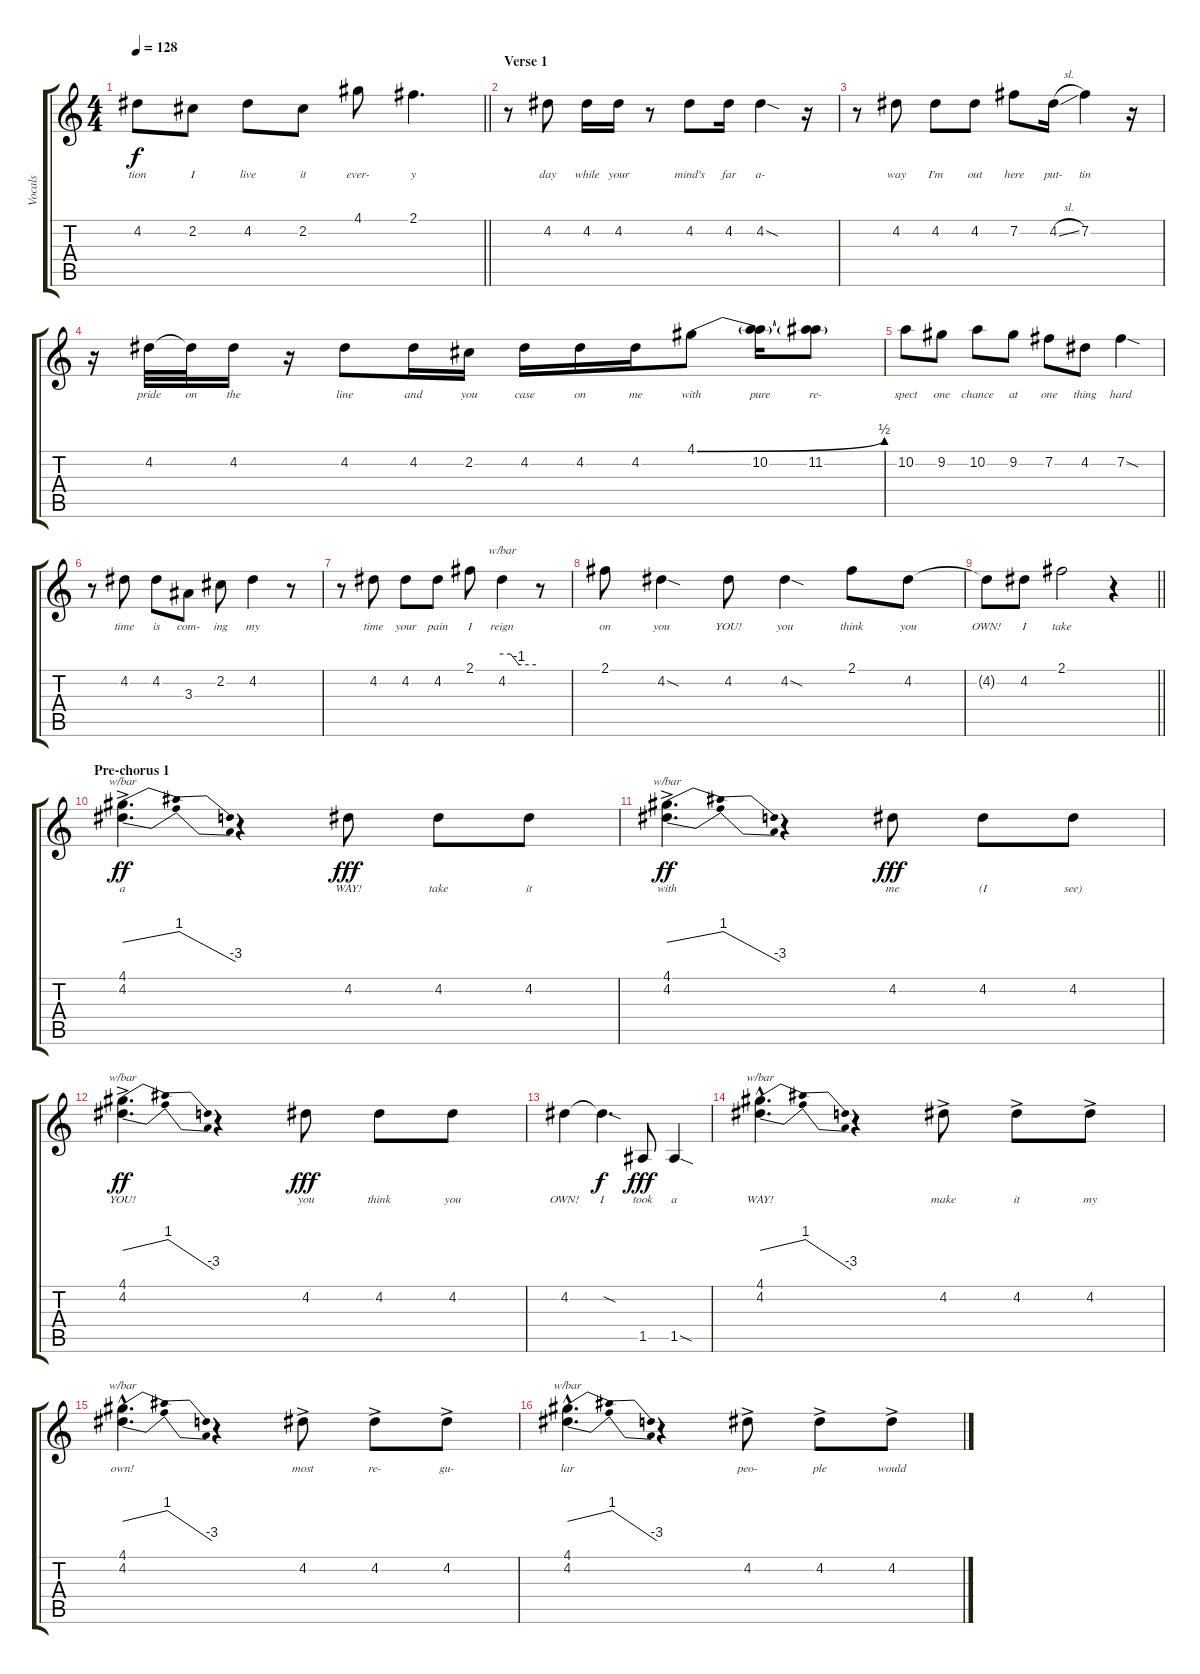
\track ("Vocals" "Vocals") {instrument overdrivenguitar}
\staff {score tabs}
\tuning (E4 B3 G3 D3 A2 E2) {hide}
\ts (4 4)
\tempo 128
\clef g2
\barLineRight lightlight
\ks c
4.2{t}.8{lyrics (0 "tion") lyrics (1 "") lyrics (2 "") lyrics (3 "") lyrics (4 "") dy f} 2.2.8{lyrics (0 "I") lyrics (1 "") lyrics (2 "") lyrics (3 "") lyrics (4 "")} 4.2.8{lyrics (0 "live") lyrics (1 "") lyrics (2 "") lyrics (3 "") lyrics (4 "")} 2.2.8{lyrics (0 "it") lyrics (1 "") lyrics (2 "") lyrics (3 "") lyrics (4 "")} 4.1.8{lyrics (0 "ever-") lyrics (1 "") lyrics (2 "") lyrics (3 "") lyrics (4 "")} 2.1.4{d lyrics (0 "y") lyrics (1 "") lyrics (2 "") lyrics (3 "") lyrics (4 "")} |
\section ("" "Verse 1")
r.8 4.2.8{lyrics (0 "day") lyrics (1 "") lyrics (2 "") lyrics (3 "") lyrics (4 "")} 4.2.16{lyrics (0 "while") lyrics (1 "") lyrics (2 "") lyrics (3 "") lyrics (4 "")} 4.2.16{lyrics (0 "your") lyrics (1 "") lyrics (2 "") lyrics (3 "") lyrics (4 "")} r.8 4.2.8{lyrics (0 "mind's") lyrics (1 "") lyrics (2 "") lyrics (3 "") lyrics (4 "")} 4.2.16{lyrics (0 "far") lyrics (1 "") lyrics (2 "") lyrics (3 "") lyrics (4 "")} 4.2{sod}.4{lyrics (0 "a-") lyrics (1 "") lyrics (2 "") lyrics (3 "") lyrics (4 "")} r.16 |
r.8 4.2.8{lyrics (0 "way") lyrics (1 "") lyrics (2 "") lyrics (3 "") lyrics (4 "")} 4.2.8{lyrics (0 "I'm") lyrics (1 "") lyrics (2 "") lyrics (3 "") lyrics (4 "")} 4.2.8{lyrics (0 "out") lyrics (1 "") lyrics (2 "") lyrics (3 "") lyrics (4 "")} 7.2.8{lyrics (0 "here") lyrics (1 "") lyrics (2 "") lyrics (3 "") lyrics (4 "")} 4.2{sl}.16{lyrics (0 "put-") lyrics (1 "") lyrics (2 "") lyrics (3 "") lyrics (4 "")} 7.2.4{lyrics (0 "tin") lyrics (1 "") lyrics (2 "") lyrics (3 "") lyrics (4 "")} r.16 |
r.16 4.2.32{lyrics (0 "pride") lyrics (1 "") lyrics (2 "") lyrics (3 "") lyrics (4 "")} 4.2{t}.32{lyrics (0 "on") lyrics (1 "") lyrics (2 "") lyrics (3 "") lyrics (4 "")} 4.2.16{lyrics (0 "the") lyrics (1 "") lyrics (2 "") lyrics (3 "") lyrics (4 "")} r.16 4.2.8{lyrics (0 "line") lyrics (1 "") lyrics (2 "") lyrics (3 "") lyrics (4 "")} 4.2.16{lyrics (0 "and") lyrics (1 "") lyrics (2 "") lyrics (3 "") lyrics (4 "")} 2.2.16{lyrics (0 "you") lyrics (1 "") lyrics (2 "") lyrics (3 "") lyrics (4 "")} 4.2.16{lyrics (0 "case") lyrics (1 "") lyrics (2 "") lyrics (3 "") lyrics (4 "")} 4.2.16{lyrics (0 "on") lyrics (1 "") lyrics (2 "") lyrics (3 "") lyrics (4 "")} 4.2.16{lyrics (0 "me") lyrics (1 "") lyrics (2 "") lyrics (3 "") lyrics (4 "")} 4.1{be (bend 0 0 60 2)}.8{lyrics (0 "with") lyrics (1 "") lyrics (2 "") lyrics (3 "") lyrics (4 "")} (4.1{t} 10.2).16{lyrics (0 "pure") lyrics (1 "") lyrics (2 "") lyrics (3 "") lyrics (4 "")} (4.1{t} 11.2).8{lyrics (0 "re-") lyrics (1 "") lyrics (2 "") lyrics (3 "") lyrics (4 "")} |
10.2.8{lyrics (0 "spect") lyrics (1 "") lyrics (2 "") lyrics (3 "") lyrics (4 "")} 9.2.8{lyrics (0 "one") lyrics (1 "") lyrics (2 "") lyrics (3 "") lyrics (4 "")} 10.2.8{lyrics (0 "chance") lyrics (1 "") lyrics (2 "") lyrics (3 "") lyrics (4 "")} 9.2.8{lyrics (0 "at") lyrics (1 "") lyrics (2 "") lyrics (3 "") lyrics (4 "")} 7.2.8{lyrics (0 "one") lyrics (1 "") lyrics (2 "") lyrics (3 "") lyrics (4 "")} 4.2.8{lyrics (0 "thing") lyrics (1 "") lyrics (2 "") lyrics (3 "") lyrics (4 "")} 7.2{sod}.4{lyrics (0 "hard") lyrics (1 "") lyrics (2 "") lyrics (3 "") lyrics (4 "")} |
r.8 4.2.8{lyrics (0 "time") lyrics (1 "") lyrics (2 "") lyrics (3 "") lyrics (4 "")} 4.2.8{lyrics (0 "is") lyrics (1 "") lyrics (2 "") lyrics (3 "") lyrics (4 "")} 3.3.8{lyrics (0 "com-") lyrics (1 "") lyrics (2 "") lyrics (3 "") lyrics (4 "")} 2.2.8{lyrics (0 "ing") lyrics (1 "") lyrics (2 "") lyrics (3 "") lyrics (4 "")} 4.2.4{lyrics (0 "my") lyrics (1 "") lyrics (2 "") lyrics (3 "") lyrics (4 "")} r.8 |
r.8 4.2.8{lyrics (0 "time") lyrics (1 "") lyrics (2 "") lyrics (3 "") lyrics (4 "")} 4.2.8{lyrics (0 "your") lyrics (1 "") lyrics (2 "") lyrics (3 "") lyrics (4 "")} 4.2.8{lyrics (0 "pain") lyrics (1 "") lyrics (2 "") lyrics (3 "") lyrics (4 "")} 2.1.8{lyrics (0 "I") lyrics (1 "") lyrics (2 "") lyrics (3 "") lyrics (4 "")} 4.2.4{tbe (custom default 0 0 15 0 30 -4 60 -4) lyrics (0 "reign") lyrics (1 "") lyrics (2 "") lyrics (3 "") lyrics (4 "")} r.8 |
2.1.8{lyrics (0 "on") lyrics (1 "") lyrics (2 "") lyrics (3 "") lyrics (4 "")} 4.2{sod}.4{lyrics (0 "you") lyrics (1 "") lyrics (2 "") lyrics (3 "") lyrics (4 "")} 4.2.8{lyrics (0 "YOU!") lyrics (1 "") lyrics (2 "") lyrics (3 "") lyrics (4 "")} 4.2{sod}.4{lyrics (0 "you") lyrics (1 "") lyrics (2 "") lyrics (3 "") lyrics (4 "")} 2.1.8{lyrics (0 "think") lyrics (1 "") lyrics (2 "") lyrics (3 "") lyrics (4 "")} 4.2.8{lyrics (0 "you") lyrics (1 "") lyrics (2 "") lyrics (3 "") lyrics (4 "")} |
\barLineRight lightlight
4.2{t}.8{lyrics (0 "OWN!") lyrics (1 "") lyrics (2 "") lyrics (3 "") lyrics (4 "")} 4.2.8{lyrics (0 "I") lyrics (1 "") lyrics (2 "") lyrics (3 "") lyrics (4 "")} 2.1.2{lyrics (0 "take") lyrics (1 "") lyrics (2 "") lyrics (3 "") lyrics (4 "")} r.4 |
\section ("" "Pre-chorus 1")
(4.1{ac} 4.2{ac}).4{d tbe (dip default 0 0 10 4 35 4 60 -12) lyrics (0 "a") lyrics (1 "") lyrics (2 "") lyrics (3 "") lyrics (4 "") dy ff} r.4 4.2.8{lyrics (0 "WAY!") lyrics (1 "") lyrics (2 "") lyrics (3 "") lyrics (4 "") dy fff} 4.2.8{lyrics (0 "take") lyrics (1 "") lyrics (2 "") lyrics (3 "") lyrics (4 "")} 4.2.8{lyrics (0 "it") lyrics (1 "") lyrics (2 "") lyrics (3 "") lyrics (4 "")} |
(4.1{ac} 4.2{ac}).4{d tbe (dip default 0 0 10 4 35 4 60 -12) lyrics (0 "with") lyrics (1 "") lyrics (2 "") lyrics (3 "") lyrics (4 "") dy ff} r.4 4.2.8{lyrics (0 "me") lyrics (1 "") lyrics (2 "") lyrics (3 "") lyrics (4 "") dy fff} 4.2.8{lyrics (0 "(I") lyrics (1 "") lyrics (2 "") lyrics (3 "") lyrics (4 "")} 4.2.8{lyrics (0 "see)") lyrics (1 "") lyrics (2 "") lyrics (3 "") lyrics (4 "")} |
(4.1{ac} 4.2{ac}).4{d tbe (dip default 0 0 10 4 35 4 60 -12) lyrics (0 "YOU!") lyrics (1 "") lyrics (2 "") lyrics (3 "") lyrics (4 "") dy ff} r.4 4.2.8{lyrics (0 "you") lyrics (1 "") lyrics (2 "") lyrics (3 "") lyrics (4 "") dy fff} 4.2.8{lyrics (0 "think") lyrics (1 "") lyrics (2 "") lyrics (3 "") lyrics (4 "")} 4.2.8{lyrics (0 "you") lyrics (1 "") lyrics (2 "") lyrics (3 "") lyrics (4 "")} |
4.2.4{lyrics (0 "OWN!") lyrics (1 "") lyrics (2 "") lyrics (3 "") lyrics (4 "")} 4.2{sod t}.4{d lyrics (0 "I") lyrics (1 "") lyrics (2 "") lyrics (3 "") lyrics (4 "") dy f} 1.5.8{lyrics (0 "took") lyrics (1 "") lyrics (2 "") lyrics (3 "") lyrics (4 "") dy fff} 1.5{sod}.4{lyrics (0 "a") lyrics (1 "") lyrics (2 "") lyrics (3 "") lyrics (4 "")} |
(4.1{hac} 4.2{hac}).4{d tbe (dip default 0 0 10 4 35 4 60 -12) lyrics (0 "WAY!") lyrics (1 "") lyrics (2 "") lyrics (3 "") lyrics (4 "")} r.4 4.2{ac}.8{lyrics (0 "make") lyrics (1 "") lyrics (2 "") lyrics (3 "") lyrics (4 "")} 4.2{ac}.8{lyrics (0 "it") lyrics (1 "") lyrics (2 "") lyrics (3 "") lyrics (4 "")} 4.2{ac}.8{lyrics (0 "my") lyrics (1 "") lyrics (2 "") lyrics (3 "") lyrics (4 "")} |
(4.1{hac} 4.2{hac}).4{d tbe (dip default 0 0 10 4 35 4 60 -12) lyrics (0 "own!") lyrics (1 "") lyrics (2 "") lyrics (3 "") lyrics (4 "")} r.4 4.2{ac}.8{lyrics (0 "most") lyrics (1 "") lyrics (2 "") lyrics (3 "") lyrics (4 "")} 4.2{ac}.8{lyrics (0 "re-") lyrics (1 "") lyrics (2 "") lyrics (3 "") lyrics (4 "")} 4.2{ac}.8{lyrics (0 "gu-") lyrics (1 "") lyrics (2 "") lyrics (3 "") lyrics (4 "")} |
(4.1{hac} 4.2{hac}).4{d tbe (dip default 0 0 10 4 35 4 60 -12) lyrics (0 "lar") lyrics (1 "") lyrics (2 "") lyrics (3 "") lyrics (4 "")} r.4 4.2{ac}.8{lyrics (0 "peo-") lyrics (1 "") lyrics (2 "") lyrics (3 "") lyrics (4 "")} 4.2{ac}.8{lyrics (0 "ple") lyrics (1 "") lyrics (2 "") lyrics (3 "") lyrics (4 "")} 4.2{ac}.8{lyrics (0 "would") lyrics (1 "") lyrics (2 "") lyrics (3 "") lyrics (4 "")}
